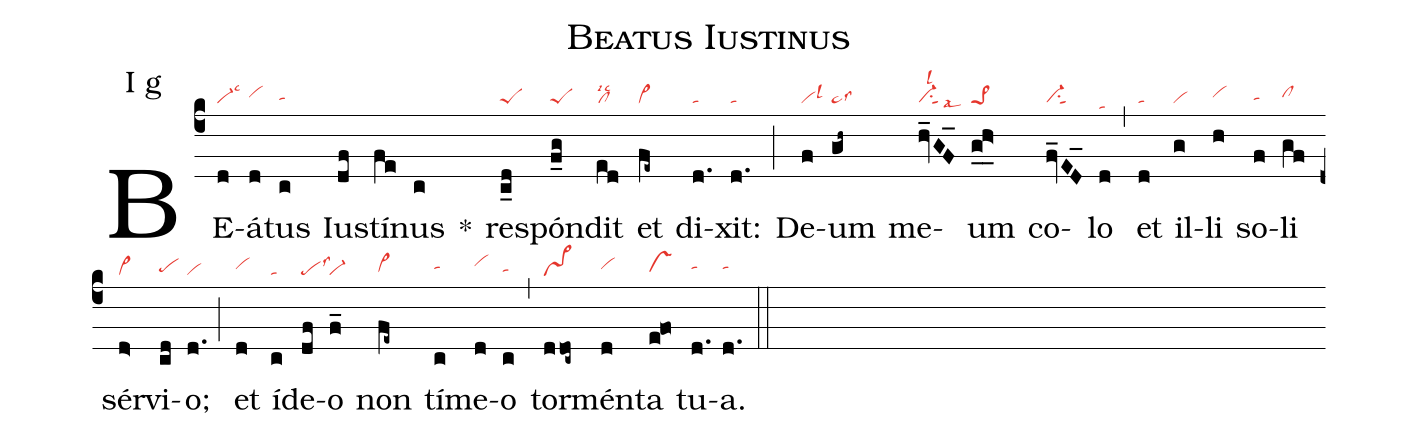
name: Beatus Iustinus;
annotation: I g;
mode: 1;
nabc-lines: 1;
%%
(c4)
BE(d|vi-lsc3)á(d|vihh)tus(c|tahg) Ius(df)tí(fe)nus(c) *()
res(c_d|peS)pón(f_g|peS)dit(ed|cllsi2lsc2) et(fe~|vi>) di(d.|ta)xit:(d.|ta) (;)
De(f|vilsl3)um(gh~|ta>lss3) me(hv_GF_|vi-su1sut1lsl2lsal9)um(g_0h>_0|pe>1) co(fv_ED_|vi-su1sut1)lo(d|tahd) (,)
et(d|ta) il(g|vi)li(h|vihh) so(f|tahg)li(gf|clhh) sér(d>|vi>)vi(cd|pehg)o;(d.|vi) (;)
et(d|vihh) í(c|ta)de(df|pelss3)o(f_|vi-) non(fe~|vi>hg) tí(c|tahh)me(d|vihi)o(c|tahg) (,)
tor(ddoc~|vs>)mén(d|vihh)ta(e!fo|vshg) tu(d.|tahh)a.(d.|tahh) (::)
